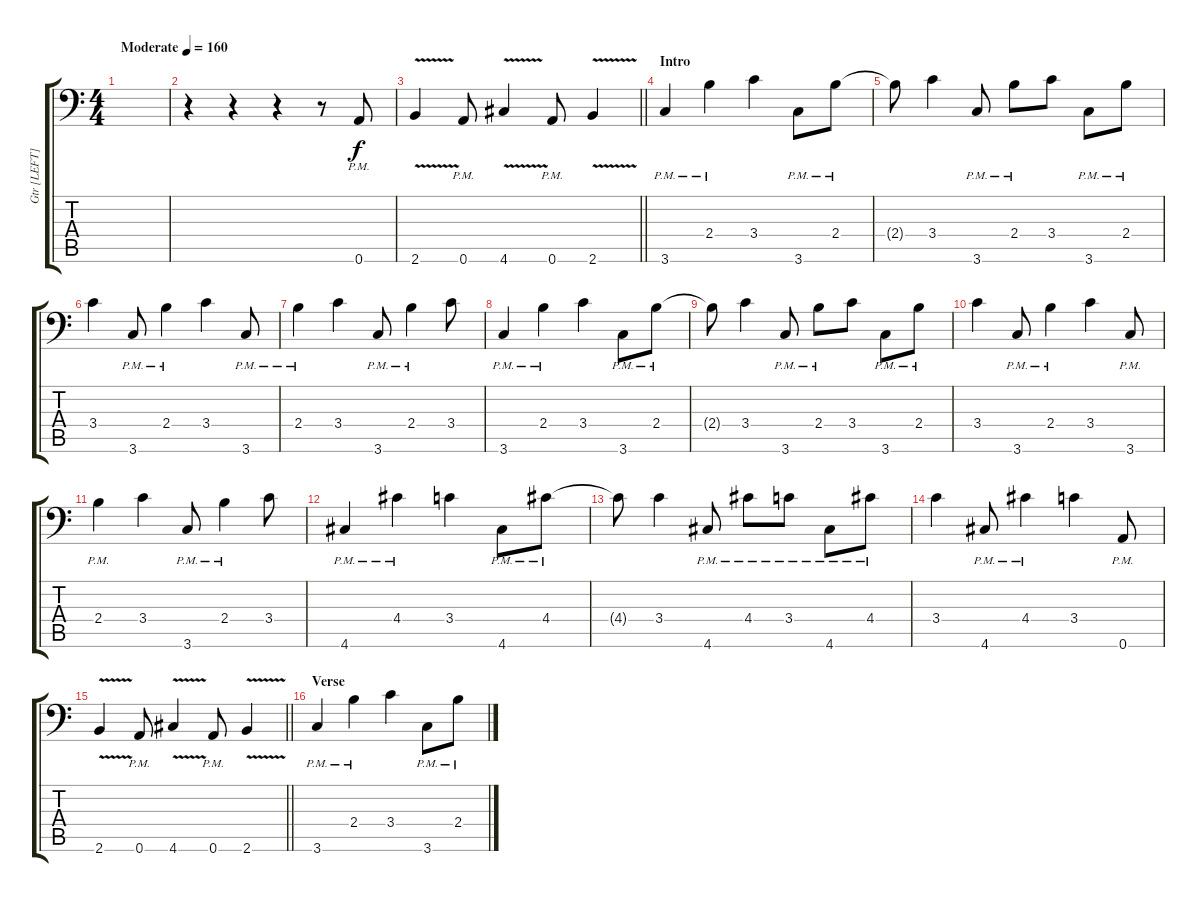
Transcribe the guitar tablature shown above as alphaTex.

\track ("Gtr [LEFT]" "Gtr [LEFT]") {instrument distortionguitar}
\staff {score tabs}
\tuning (B3 Gb3 D3 A2 E2 A1) {hide}
\ts (4 4)
\tempo (160 "Moderate")
\clef f4
\ks c
|
r.4 r.4 r.4 r.8 0.6{pm}.8 |
\barLineRight lightlight
2.6{v}.4 0.6{pm}.8 4.6{v}.4 0.6{pm}.8 2.6{v}.4 |
\section ("" "Intro")
3.6{pm}.4 2.4{pm}.4 3.4.4 3.6{pm}.8 2.4{pm}.8 |
2.4{t}.8 3.4.4 3.6{pm}.8 2.4{pm}.8 3.4.8 3.6{pm}.8 2.4{pm}.8 |
3.4.4 3.6{pm}.8 2.4{pm}.4 3.4.4 3.6{pm}.8 |
2.4{pm}.4 3.4.4 3.6{pm}.8 2.4{pm}.4 3.4.8 |
3.6{pm}.4 2.4{pm}.4 3.4.4 3.6{pm}.8 2.4{pm}.8 |
2.4{t}.8 3.4.4 3.6{pm}.8 2.4{pm}.8 3.4.8 3.6{pm}.8 2.4{pm}.8 |
3.4.4 3.6{pm}.8 2.4{pm}.4 3.4.4 3.6{pm}.8 |
2.4{pm}.4 3.4.4 3.6{pm}.8 2.4{pm}.4 3.4.8 |
4.6{pm}.4 4.4{pm}.4 3.4.4 4.6{pm}.8 4.4{pm}.8 |
4.4{t}.8 3.4.4 4.6{pm}.8 4.4{pm}.8 3.4{pm}.8 4.6{pm}.8 4.4{pm}.8 |
3.4.4 4.6{pm}.8 4.4{pm}.4 3.4.4 0.6{pm}.8 |
\barLineRight lightlight
2.6{v}.4 0.6{pm}.8 4.6{v}.4 0.6{pm}.8 2.6{v}.4 |
\section ("" "Verse")
3.6{pm}.4 2.4{pm}.4 3.4.4 3.6{pm}.8 2.4{pm}.8
